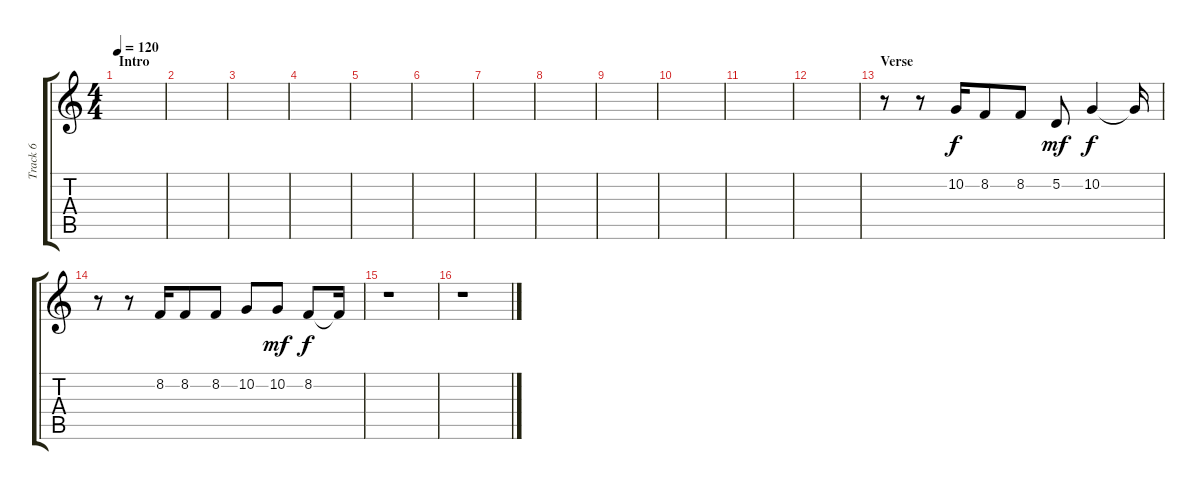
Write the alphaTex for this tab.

\track ("Track 6" "Track 6") {instrument tenorsax}
\staff {score tabs}
\tuning (D4 A3 F3 C3 G2 C2) {hide}
\ts (4 4)
\section ("" "Intro")
\tempo 120
\clef g2
\ks c
|
|
|
|
|
|
|
|
|
|
|
|
\section ("" "Verse")
r.8 r.8 10.2.16 8.2.8 8.2.8 5.2.8{dy mf} 10.2.4{dy f} 10.2{t}.16 |
r.8 r.8 8.2.16 8.2.8 8.2.8 10.2.8 10.2.8{dy mf} 8.2.8{dy f} 8.2{t}.16 |
r.1 |
r.1
